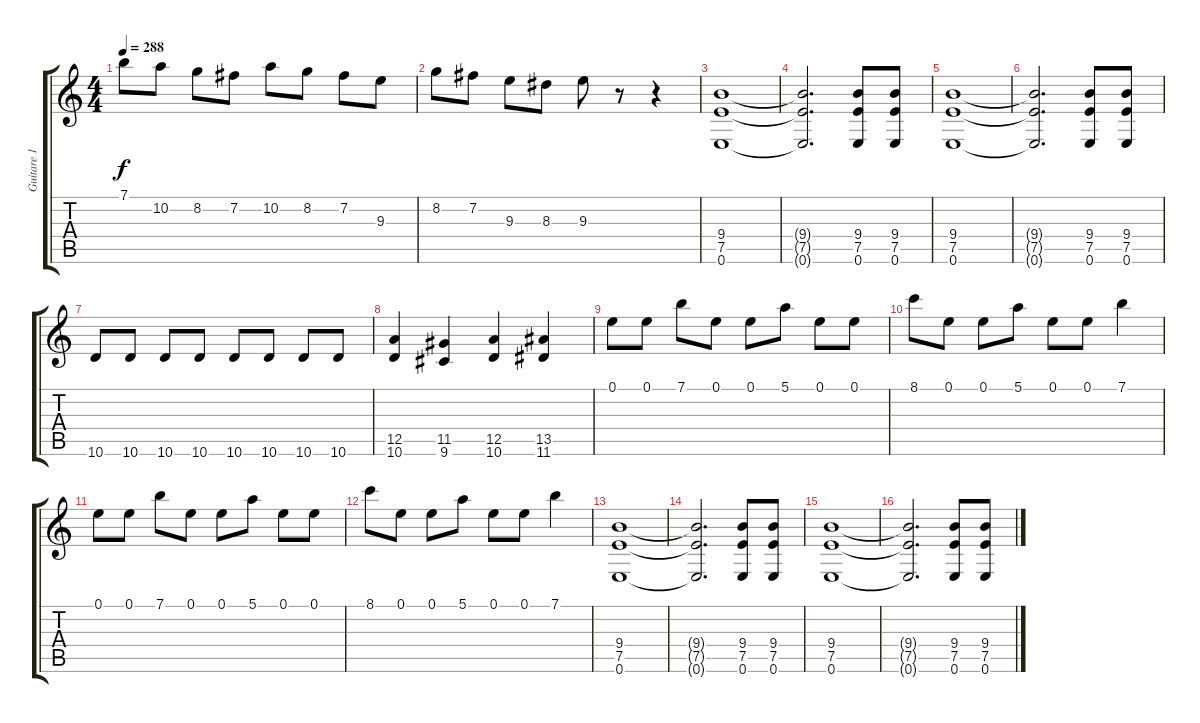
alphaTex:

\track ("Guitare 1" "Guitare 1") {instrument distortionguitar}
\staff {score tabs}
\tuning (E4 B3 G3 D3 A2 E2) {hide}
\ts (4 4)
\tempo 288
\clef g2
\ks c
7.1.8{dy f} 10.2.8 8.2.8 7.2.8 10.2.8 8.2.8 7.2.8 9.3.8 |
8.2.8 7.2.8 9.3.8 8.3.8 9.3.8 r.8 r.4 |
(9.4 7.5 0.6).1 |
(9.4{t} 7.5{t} 0.6{t}).2{d} (9.4 7.5 0.6).8 (9.4 7.5 0.6).8 |
(9.4 7.5 0.6).1 |
(9.4{t} 7.5{t} 0.6{t}).2{d} (9.4 7.5 0.6).8 (9.4 7.5 0.6).8 |
10.6.8 10.6.8 10.6.8 10.6.8 10.6.8 10.6.8 10.6.8 10.6.8 |
(12.5 10.6).4 (11.5 9.6).4 (12.5 10.6).4 (13.5 11.6).4 |
0.1.8 0.1.8 7.1.8 0.1.8 0.1.8 5.1.8 0.1.8 0.1.8 |
8.1.8 0.1.8 0.1.8 5.1.8 0.1.8 0.1.8 7.1.4 |
0.1.8 0.1.8 7.1.8 0.1.8 0.1.8 5.1.8 0.1.8 0.1.8 |
8.1.8 0.1.8 0.1.8 5.1.8 0.1.8 0.1.8 7.1.4 |
(9.4 7.5 0.6).1 |
(9.4{t} 7.5{t} 0.6{t}).2{d} (9.4 7.5 0.6).8 (9.4 7.5 0.6).8 |
(9.4 7.5 0.6).1 |
(9.4{t} 7.5{t} 0.6{t}).2{d} (9.4 7.5 0.6).8 (9.4 7.5 0.6).8
